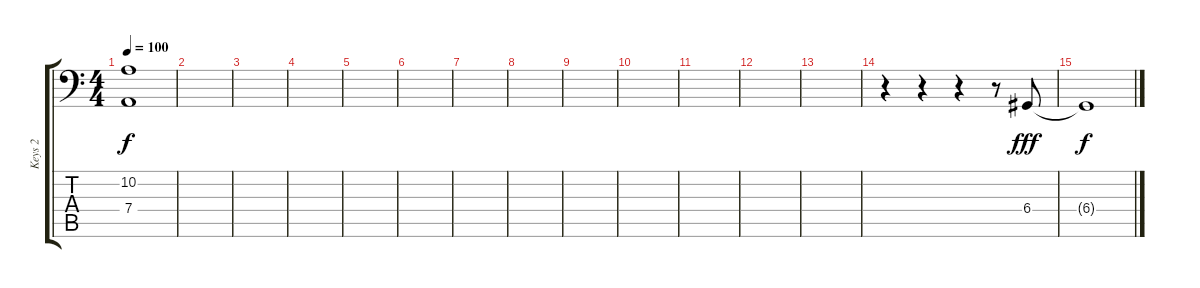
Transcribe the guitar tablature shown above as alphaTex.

\track ("Keys 2" "Keys 2") {instrument viola}
\staff {score tabs}
\tuning (E3 B2 G2 D2 A1 E1) {hide}
\ts (4 4)
\tempo 100
\clef f4
\ks c
(10.2 7.4).1{dy f} |
|
|
|
|
|
|
|
|
|
|
|
|
r.4 r.4 r.4 r.8 6.4.8{dy fff} |
6.4{t}.1{dy f}
